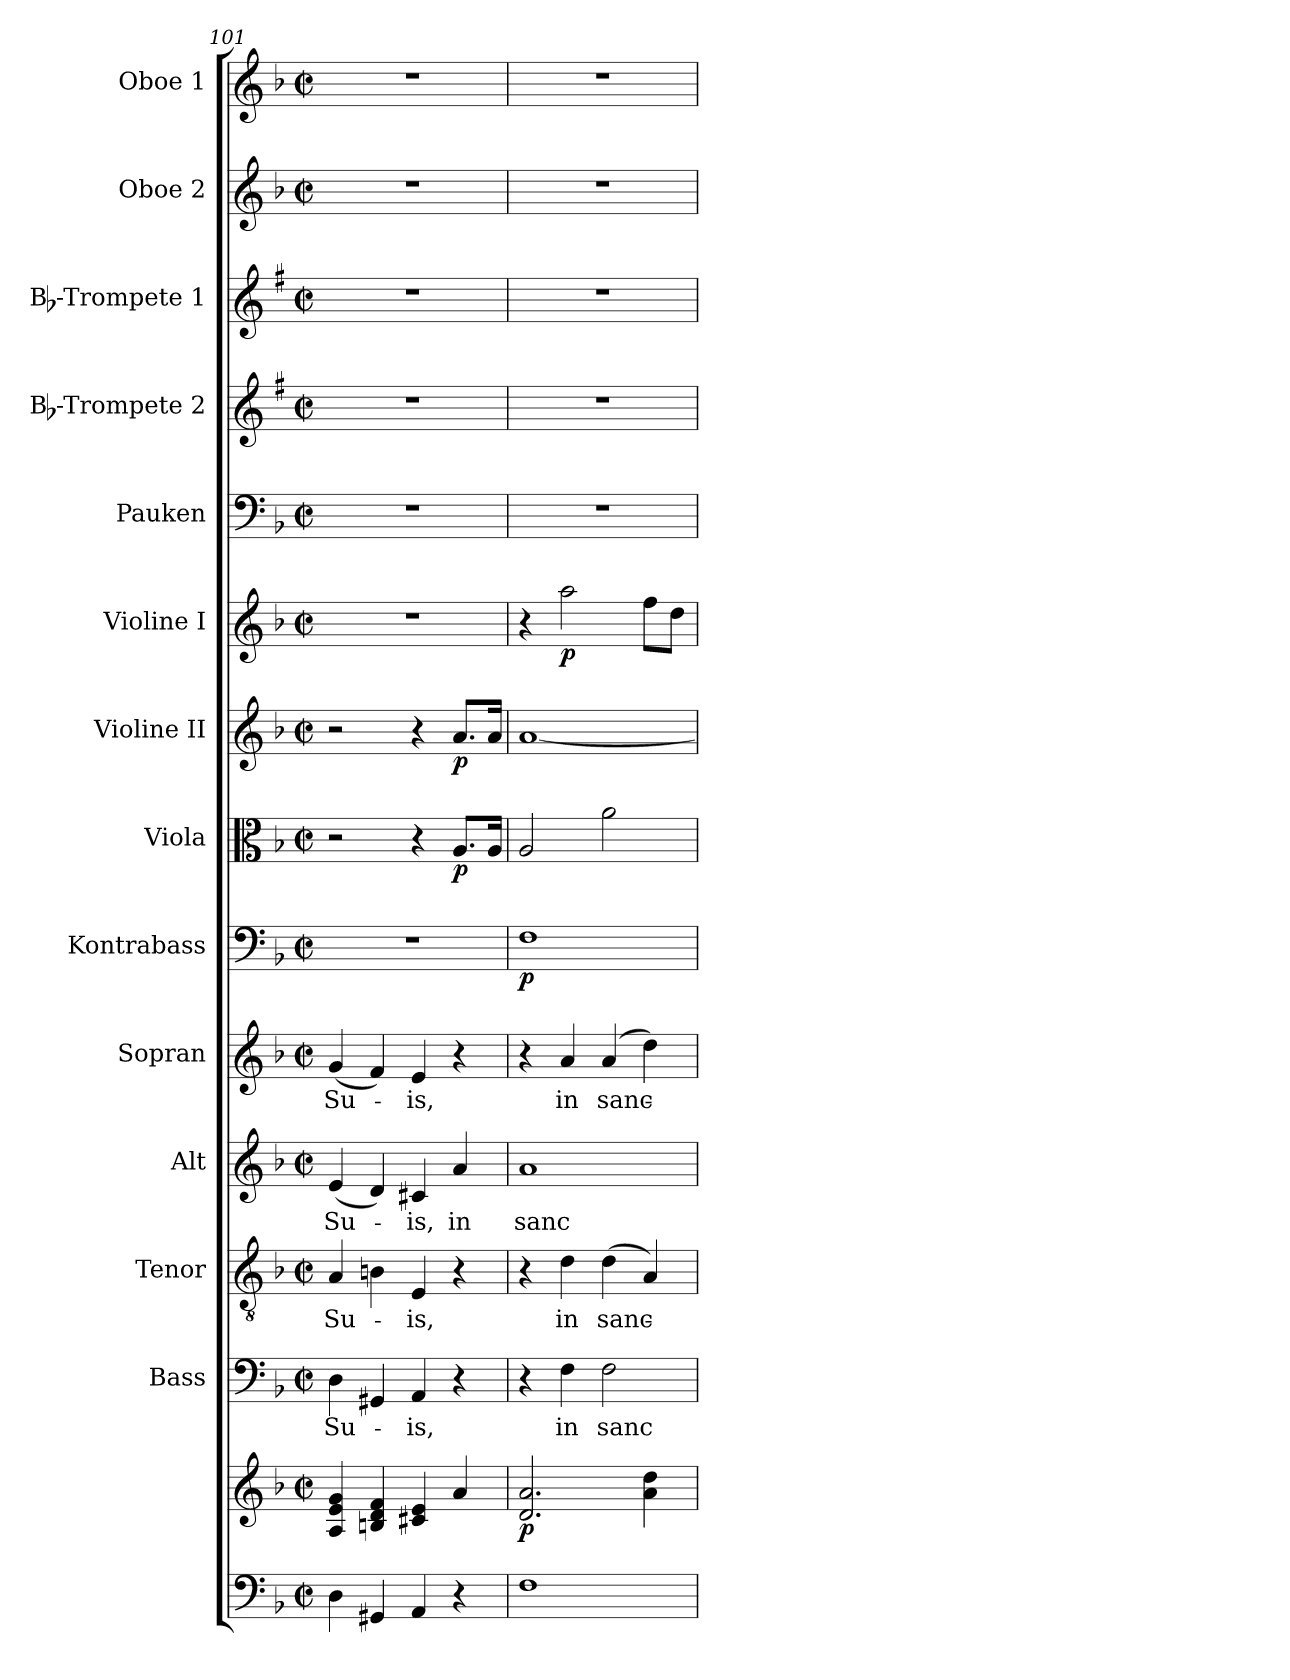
**kern	**kern	**dynam	**kern	**text	**kern	**text	**kern	**text	**kern	**text	**kern	**dynam	**kern	**dynam	**kern	**dynam	**kern	**dynam	**kern	**kern	**kern	**kern	**kern
*part14	*part14	*part14	*part13	*part13	*part12	*part12	*part11	*part11	*part10	*part10	*part9	*part9	*part8	*part8	*part7	*part7	*part6	*part6	*part5	*part4	*part3	*part2	*part1
*staff15	*staff14	*staff14/15	*staff13	*staff13	*staff12	*staff12	*staff11	*staff11	*staff10	*staff10	*staff9	*staff9	*staff8	*staff8	*staff7	*staff7	*staff6	*staff6	*staff5	*staff4	*staff3	*staff2	*staff1
*	*	*	*I"Bass	*	*I"Tenor	*	*I"Alt	*	*I"Sopran	*	*I"Kontrabass	*	*I"Viola	*	*I"Violine II	*	*I"Violine I	*	*I"Pauken	*I"Bb-Trompete 2	*I"Bb-Trompete 1	*I"Oboe 2	*I"Oboe 1
*	*	*	*I'B.	*	*I'T.	*	*I'A.	*	*I'S.	*	*I'Kb.	*	*I'Vla.	*	*I'Vl. II	*	*I'Vl. I	*	*I'Pk.	*I'Bb Trp. 2	*I'Bb Trp. 1	*I'Ob. 2	*I'Ob. 1
*clefF4	*clefG2	*	*clefF4	*	*clefGv2	*	*clefG2	*	*clefG2	*	*clefF4	*	*clefC3	*	*clefG2	*	*clefG2	*	*clefF4	*clefG2	*clefG2	*clefG2	*clefG2
*	*	*	*	*	*	*	*	*	*	*	*ITrd7c12	*	*	*	*	*	*	*	*	*ITrd1c2	*ITrd1c2	*	*
*k[b-]	*k[b-]	*	*k[b-]	*	*k[b-]	*	*k[b-]	*	*k[b-]	*	*k[b-]	*	*k[b-]	*	*k[b-]	*	*k[b-]	*	*k[b-]	*k[b-]	*k[b-]	*k[b-]	*k[b-]
*F:	*F:	*	*F:	*	*F:	*	*F:	*	*F:	*	*F:	*	*F:	*	*F:	*	*F:	*	*F:	*F:	*F:	*F:	*F:
*M2/2	*M2/2	*	*M2/2	*	*M2/2	*	*M2/2	*	*M2/2	*	*M2/2	*	*M2/2	*	*M2/2	*	*M2/2	*	*M2/2	*M2/2	*M2/2	*M2/2	*M2/2
*met(c|)	*met(c|)	*	*met(c|)	*	*met(c|)	*	*met(c|)	*	*met(c|)	*	*met(c|)	*	*met(c|)	*	*met(c|)	*	*met(c|)	*	*met(c|)	*met(c|)	*met(c|)	*met(c|)	*met(c|)
=101	=101	=101	=101	=101	=101	=101	=101	=101	=101	=101	=101	=101	=101	=101	=101	=101	=101	=101	=101	=101	=101	=101	=101
!	!	!	!	!LO:LY:b	!	!LO:LY:b	!	!LO:LY:b	!	!LO:LY:b	!	!	!	!	!	!	!	!	!	!	!	!	!
4D\	4A/ 4e/ 4g/	.	4D\	Su-	4A/	Su-	(<4e/	Su-	(<4g/	Su-	1r	.	2r	.	2r	.	1r	.	1r	1r	1r	1r	1r
4GG#X/	4Bn/ 4d/ 4f/	.	4GG#X/	.	4Bn\	.	4d/)	.	4f/)	.	.	.	.	.	.	.	.	.	.	.	.	.	.
!	!	!	!	!LO:LY:b	!	!LO:LY:b	!	!LO:LY:b	!	!LO:LY:b	!	!	!	!	!	!	!	!	!	!	!	!	!
4AA/	4c#X/ 4e/	.	4AA/	-is,	4E/	-is,	4c#X/	-is,	4e/	-is,	.	.	4r	.	4r	.	.	.	.	.	.	.	.
!	!	!	!	!	!	!	!	!LO:LY:b	!	!	!	!	!	!LO:DY:b	!	!LO:DY:b	!	!	!	!	!	!	!
4r	4a/	.	4r	.	4r	.	4a/	in	4r	.	.	.	8.A/L	p	8.a/L	p	.	.	.	.	.	.	.
.	.	.	.	.	.	.	.	.	.	.	.	.	16A/Jk	.	16a/Jk	.	.	.	.	.	.	.	.
=102	=102	=102	=102	=102	=102	=102	=102	=102	=102	=102	=102	=102	=102	=102	=102	=102	=102	=102	=102	=102	=102	=102	=102
!	!	!LO:DY:b	!	!	!	!	!	!LO:LY:b	!	!	!	!LO:DY:b	!	!	!	!	!	!	!	!	!	!	!
1F	2.d/ 2.a/	p	4r	.	4r	.	1a	sanc-	4r	.	1FF	p	2A/	.	[1a	.	4r	.	1r	1r	1r	1r	1r
!	!	!	!	!LO:LY:b	!	!LO:LY:b	!	!	!	!LO:LY:b	!	!	!	!	!	!	!	!LO:DY:b	!	!	!	!	!
.	.	.	4F\	in	4d\	in	.	.	4a/	in	.	.	.	.	.	.	2aa\	p	.	.	.	.	.
!	!	!	!	!LO:LY:b	!	!LO:LY:b	!	!	!	!LO:LY:b	!	!	!	!	!	!	!	!	!	!	!	!	!
.	.	.	2F\	sanc-	(>4d\	sanc-	.	.	(4a/	sanc-	.	.	2a\	.	.	.	.	.	.	.	.	.	.
.	4a\ 4dd\	.	.	.	4A/)	.	.	.	4dd\)	.	.	.	.	.	.	.	8ff\L	.	.	.	.	.	.
.	.	.	.	.	.	.	.	.	.	.	.	.	.	.	.	.	8dd\J	.	.	.	.	.	.
=	=	=	=	=	=	=	=	=	=	=	=	=	=	=	=	=	=	=	=	=	=	=	=
*-	*-	*-	*-	*-	*-	*-	*-	*-	*-	*-	*-	*-	*-	*-	*-	*-	*-	*-	*-	*-	*-	*-	*-
